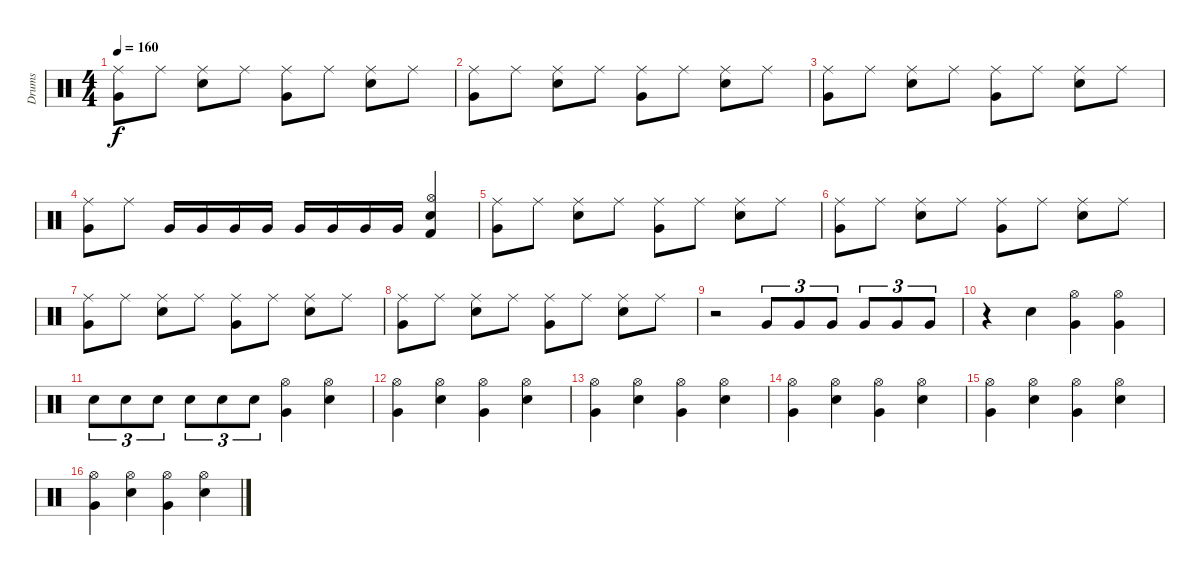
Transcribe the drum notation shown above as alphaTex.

\track ("Drums" "Drums") {instrument percussion}
\staff {score}
\articulation defaults
\ts (4 4)
\tempo 160
\clef neutral
\ks c
("Ride (middle)" "Very Low Tom (hit)").8{dy f} "Ride (middle)".8 ("Ride (middle)" "Snare (hit) 2").8 "Ride (middle)".8 ("Ride (middle)" "Very Low Tom (hit)").8 "Ride (middle)".8 ("Ride (middle)" "Snare (hit) 2").8 "Ride (middle)".8 |
("Ride (middle)" "Very Low Tom (hit)").8 "Ride (middle)".8 ("Ride (middle)" "Snare (hit) 2").8 "Ride (middle)".8 ("Ride (middle)" "Very Low Tom (hit)").8 "Ride (middle)".8 ("Ride (middle)" "Snare (hit) 2").8 "Ride (middle)".8 |
("Ride (middle)" "Very Low Tom (hit)").8 "Ride (middle)".8 ("Ride (middle)" "Snare (hit) 2").8 "Ride (middle)".8 ("Ride (middle)" "Very Low Tom (hit)").8 "Ride (middle)".8 ("Ride (middle)" "Snare (hit) 2").8 "Ride (middle)".8 |
("Ride (middle)" "Very Low Tom (hit)").8 "Ride (middle)".8 "Very Low Tom (hit)".16 "Very Low Tom (hit)".16 "Very Low Tom (hit)".16 "Very Low Tom (hit)".16 "Very Low Tom (hit)".16 "Very Low Tom (hit)".16 "Very Low Tom (hit)".16 "Very Low Tom (hit)".16 ("Hi-Hat (open)" "Snare (hit) 2" "Kick (hit) 2").4 |
("Ride (middle)" "Very Low Tom (hit)").8 "Ride (middle)".8 ("Ride (middle)" "Snare (hit) 2").8 "Ride (middle)".8 ("Ride (middle)" "Very Low Tom (hit)").8 "Ride (middle)".8 ("Ride (middle)" "Snare (hit) 2").8 "Ride (middle)".8 |
("Ride (middle)" "Very Low Tom (hit)").8 "Ride (middle)".8 ("Ride (middle)" "Snare (hit) 2").8 "Ride (middle)".8 ("Ride (middle)" "Very Low Tom (hit)").8 "Ride (middle)".8 ("Ride (middle)" "Snare (hit) 2").8 "Ride (middle)".8 |
("Ride (middle)" "Very Low Tom (hit)").8 "Ride (middle)".8 ("Ride (middle)" "Snare (hit) 2").8 "Ride (middle)".8 ("Ride (middle)" "Very Low Tom (hit)").8 "Ride (middle)".8 ("Ride (middle)" "Snare (hit) 2").8 "Ride (middle)".8 |
("Ride (middle)" "Very Low Tom (hit)").8 "Ride (middle)".8 ("Ride (middle)" "Snare (hit) 2").8 "Ride (middle)".8 ("Ride (middle)" "Very Low Tom (hit)").8 "Ride (middle)".8 ("Ride (middle)" "Snare (hit) 2").8 "Ride (middle)".8 |
r.2 "Very Low Tom (hit)".8{tu (3 2)} "Very Low Tom (hit)".8{tu (3 2)} "Very Low Tom (hit)".8{tu (3 2)} "Very Low Tom (hit)".8{tu (3 2)} "Very Low Tom (hit)".8{tu (3 2)} "Very Low Tom (hit)".8{tu (3 2)} |
r.4 "Snare (hit) 2".4 ("Hi-Hat (open)" "Very Low Tom (hit)").4 ("Hi-Hat (open)" "Very Low Tom (hit)").4 |
"Snare (hit) 2".8{tu (3 2)} "Snare (hit) 2".8{tu (3 2)} "Snare (hit) 2".8{tu (3 2)} "Snare (hit) 2".8{tu (3 2)} "Snare (hit) 2".8{tu (3 2)} "Snare (hit) 2".8{tu (3 2)} ("Hi-Hat (open)" "Very Low Tom (hit)").4 ("Hi-Hat (open)" "Snare (hit) 2").4 |
("Hi-Hat (open)" "Very Low Tom (hit)").4 ("Hi-Hat (open)" "Snare (hit) 2").4 ("Hi-Hat (open)" "Very Low Tom (hit)").4 ("Hi-Hat (open)" "Snare (hit) 2").4 |
("Hi-Hat (open)" "Very Low Tom (hit)").4 ("Hi-Hat (open)" "Snare (hit) 2").4 ("Hi-Hat (open)" "Very Low Tom (hit)").4 ("Hi-Hat (open)" "Snare (hit) 2").4 |
("Hi-Hat (open)" "Very Low Tom (hit)").4 ("Hi-Hat (open)" "Snare (hit) 2").4 ("Hi-Hat (open)" "Very Low Tom (hit)").4 ("Hi-Hat (open)" "Snare (hit) 2").4 |
("Hi-Hat (open)" "Very Low Tom (hit)").4 ("Hi-Hat (open)" "Snare (hit) 2").4 ("Hi-Hat (open)" "Very Low Tom (hit)").4 ("Hi-Hat (open)" "Snare (hit) 2").4 |
("Hi-Hat (open)" "Very Low Tom (hit)").4 ("Hi-Hat (open)" "Snare (hit) 2").4 ("Hi-Hat (open)" "Very Low Tom (hit)").4 ("Hi-Hat (open)" "Snare (hit) 2").4
